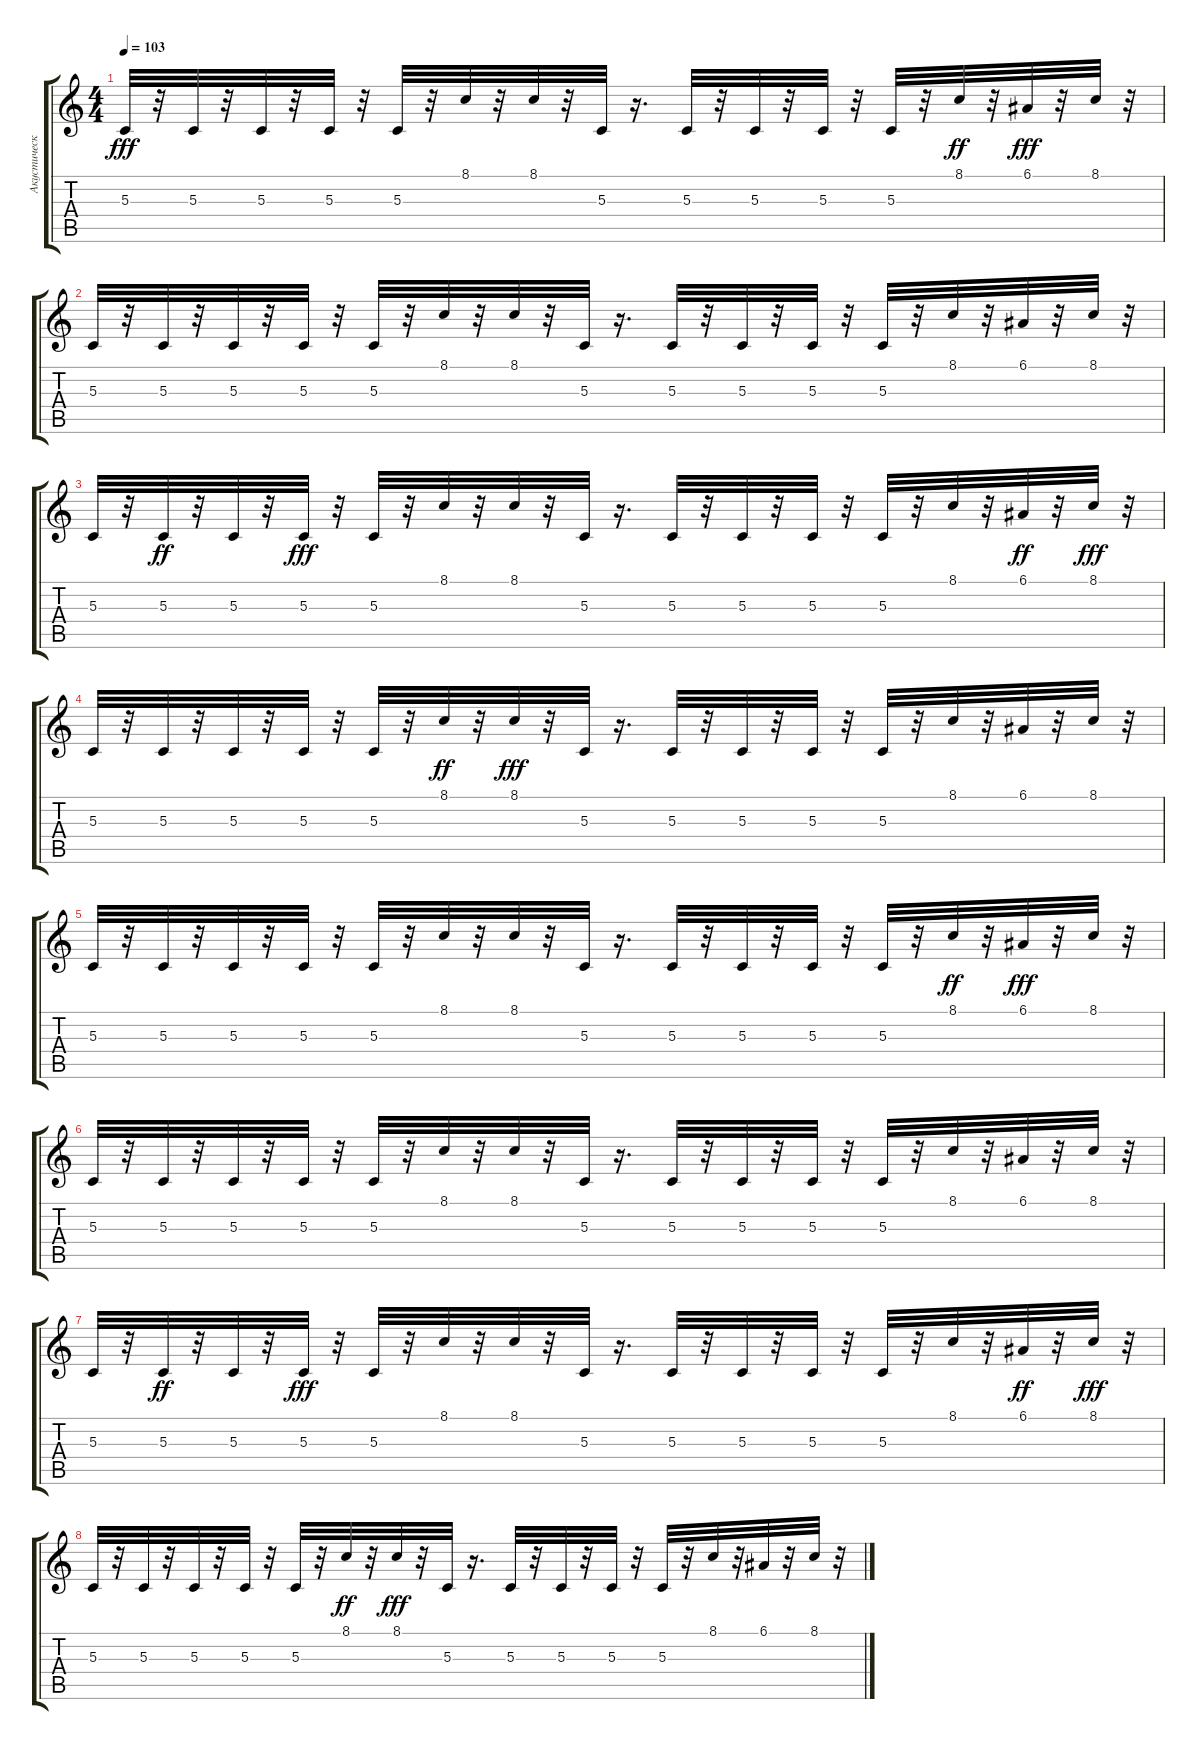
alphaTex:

\track ("Акустический Гранд Роял" "Акустическ") {instrument acousticgrandpiano}
\staff {score tabs}
\tuning (E4 B3 G3 D3 A2 E2) {hide}
\ts (4 4)
\tempo 103
\clef g2
\ks c
5.3.32{dy fff} r.32 5.3.32 r.32 5.3.32 r.32 5.3.32 r.32 5.3.32 r.32 8.1.32 r.32 8.1.32 r.32 5.3.32 r.16{d} 5.3.32 r.32 5.3.32 r.32 5.3.32 r.32 5.3.32 r.32 8.1.32{dy ff} r.32 6.1.32{dy fff} r.32 8.1.32 r.32 |
5.3.32 r.32 5.3.32 r.32 5.3.32 r.32 5.3.32 r.32 5.3.32 r.32 8.1.32 r.32 8.1.32 r.32 5.3.32 r.16{d} 5.3.32 r.32 5.3.32 r.32 5.3.32 r.32 5.3.32 r.32 8.1.32 r.32 6.1.32 r.32 8.1.32 r.32 |
5.3.32 r.32 5.3.32{dy ff} r.32 5.3.32 r.32 5.3.32{dy fff} r.32 5.3.32 r.32 8.1.32 r.32 8.1.32 r.32 5.3.32 r.16{d} 5.3.32 r.32 5.3.32 r.32 5.3.32 r.32 5.3.32 r.32 8.1.32 r.32 6.1.32{dy ff} r.32 8.1.32{dy fff} r.32 |
5.3.32 r.32 5.3.32 r.32 5.3.32 r.32 5.3.32 r.32 5.3.32 r.32 8.1.32{dy ff} r.32 8.1.32{dy fff} r.32 5.3.32 r.16{d} 5.3.32 r.32 5.3.32 r.32 5.3.32 r.32 5.3.32 r.32 8.1.32 r.32 6.1.32 r.32 8.1.32 r.32 |
5.3.32 r.32 5.3.32 r.32 5.3.32 r.32 5.3.32 r.32 5.3.32 r.32 8.1.32 r.32 8.1.32 r.32 5.3.32 r.16{d} 5.3.32 r.32 5.3.32 r.32 5.3.32 r.32 5.3.32 r.32 8.1.32{dy ff} r.32 6.1.32{dy fff} r.32 8.1.32 r.32 |
5.3.32 r.32 5.3.32 r.32 5.3.32 r.32 5.3.32 r.32 5.3.32 r.32 8.1.32 r.32 8.1.32 r.32 5.3.32 r.16{d} 5.3.32 r.32 5.3.32 r.32 5.3.32 r.32 5.3.32 r.32 8.1.32 r.32 6.1.32 r.32 8.1.32 r.32 |
5.3.32 r.32 5.3.32{dy ff} r.32 5.3.32 r.32 5.3.32{dy fff} r.32 5.3.32 r.32 8.1.32 r.32 8.1.32 r.32 5.3.32 r.16{d} 5.3.32 r.32 5.3.32 r.32 5.3.32 r.32 5.3.32 r.32 8.1.32 r.32 6.1.32{dy ff} r.32 8.1.32{dy fff} r.32 |
5.3.32 r.32 5.3.32 r.32 5.3.32 r.32 5.3.32 r.32 5.3.32 r.32 8.1.32{dy ff} r.32 8.1.32{dy fff} r.32 5.3.32 r.16{d} 5.3.32 r.32 5.3.32 r.32 5.3.32 r.32 5.3.32 r.32 8.1.32 r.32 6.1.32 r.32 8.1.32 r.32
